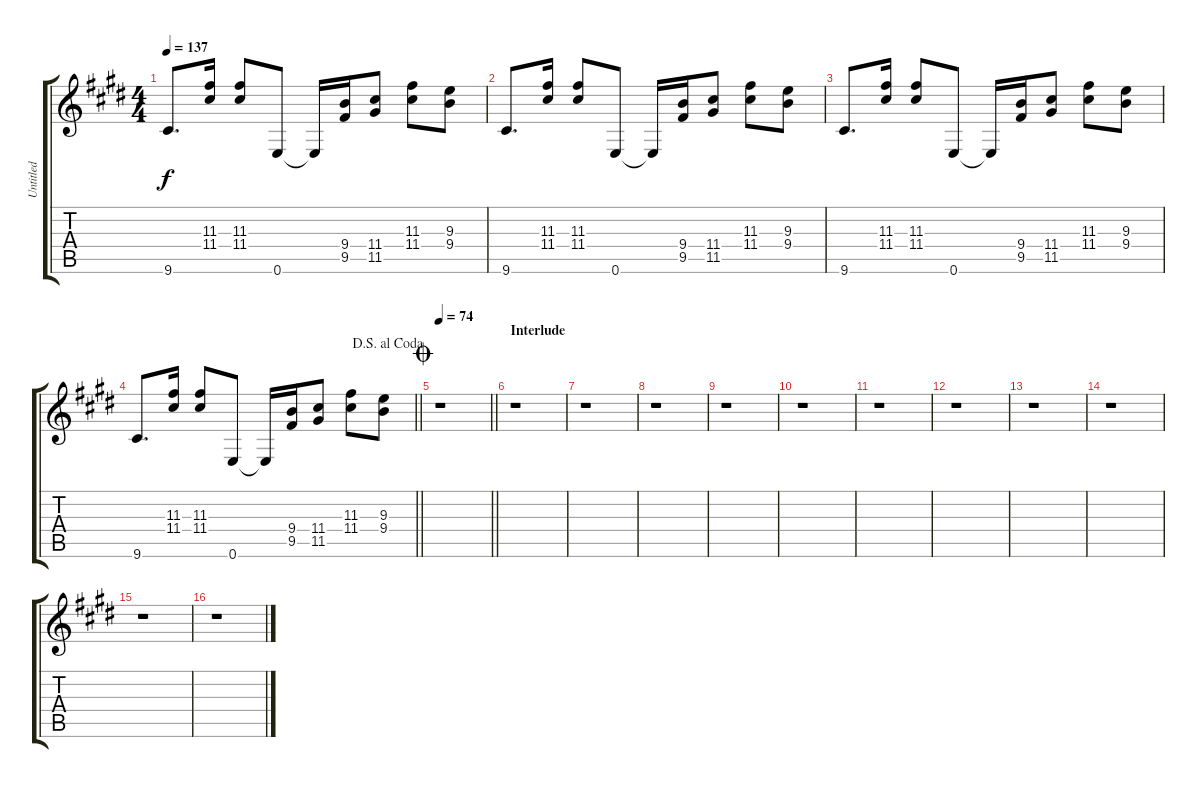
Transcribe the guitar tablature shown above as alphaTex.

\track ("Untitled" "Untitled") {instrument distortionguitar}
\staff {score tabs}
\tuning (E4 B3 G3 D3 A2 E2) {hide}
\ts (4 4)
\tempo 137
\clef g2
\ks e
9.6.8{d dy f} (11.3 11.4).16 (11.3 11.4).8 0.6.8 0.6{t}.16 (9.4 9.5).16 (11.4 11.5).8 (11.3 11.4).8 (9.3 9.4).8 |
\ks c#minor
9.6.8{d} (11.3 11.4).16 (11.3 11.4).8 0.6.8 0.6{t}.16 (9.4 9.5).16 (11.4 11.5).8 (11.3 11.4).8 (9.3 9.4).8 |
9.6.8{d} (11.3 11.4).16 (11.3 11.4).8 0.6.8 0.6{t}.16 (9.4 9.5).16 (11.4 11.5).8 (11.3 11.4).8 (9.3 9.4).8 |
\jump dalsegnoalcoda
\barLineRight lightlight
9.6.8{d} (11.3 11.4).16 (11.3 11.4).8 0.6.8 0.6{t}.16 (9.4 9.5).16 (11.4 11.5).8 (11.3 11.4).8 (9.3 9.4).8 |
\jump coda
\tempo 74
\barLineRight lightlight
\ks e
r.1 |
\section ("" "Interlude")
\ks c#minor
r.1 |
r.1 |
\ks e
r.1 |
\ks c#minor
r.1 |
r.1 |
\ks e
r.1 |
\ks c#minor
r.1 |
r.1 |
\ks e
r.1 |
\ks c#minor
r.1 |
r.1
